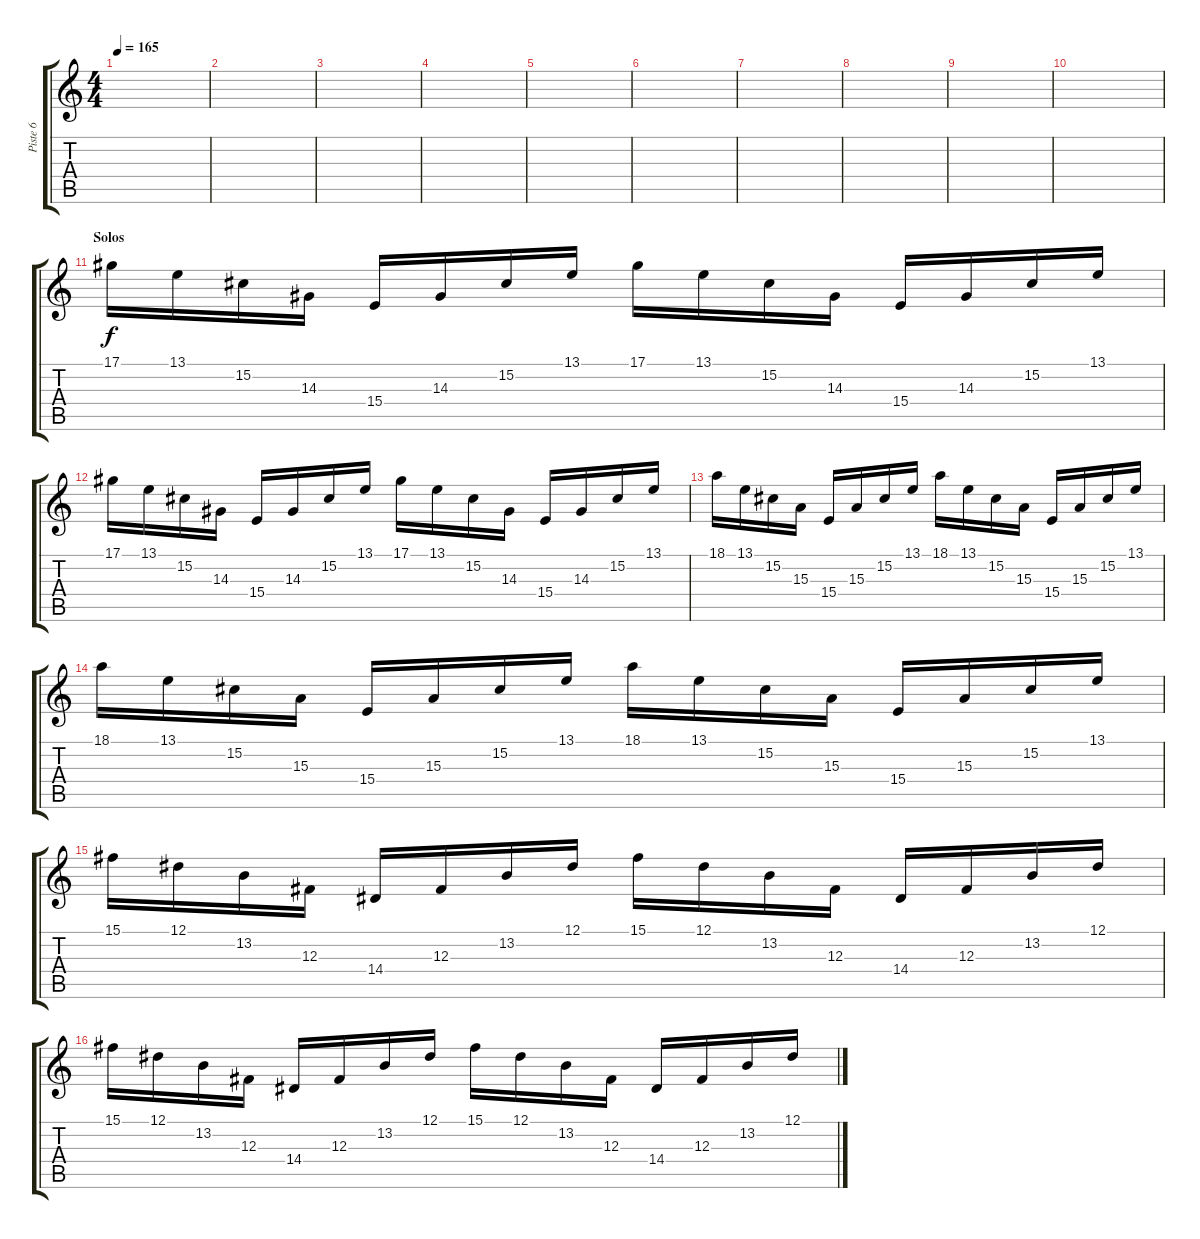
\track ("Piste 6" "Piste 6") {instrument harpsichord}
\staff {score tabs}
\tuning (Eb4 Bb3 Gb3 Db3 Ab2 Eb2) {hide}
\ts (4 4)
\tempo 165
\clef g2
\ks c
|
|
|
|
|
|
|
|
|
|
\section ("" "Solos")
17.1.16 13.1.16 15.2.16 14.3.16 15.4.16 14.3.16 15.2.16 13.1.16 17.1.16 13.1.16 15.2.16 14.3.16 15.4.16 14.3.16 15.2.16 13.1.16 |
17.1.16 13.1.16 15.2.16 14.3.16 15.4.16 14.3.16 15.2.16 13.1.16 17.1.16 13.1.16 15.2.16 14.3.16 15.4.16 14.3.16 15.2.16 13.1.16 |
18.1.16 13.1.16 15.2.16 15.3.16 15.4.16 15.3.16 15.2.16 13.1.16 18.1.16 13.1.16 15.2.16 15.3.16 15.4.16 15.3.16 15.2.16 13.1.16 |
18.1.16 13.1.16 15.2.16 15.3.16 15.4.16 15.3.16 15.2.16 13.1.16 18.1.16 13.1.16 15.2.16 15.3.16 15.4.16 15.3.16 15.2.16 13.1.16 |
15.1.16 12.1.16 13.2.16 12.3.16 14.4.16 12.3.16 13.2.16 12.1.16 15.1.16 12.1.16 13.2.16 12.3.16 14.4.16 12.3.16 13.2.16 12.1.16 |
15.1.16 12.1.16 13.2.16 12.3.16 14.4.16 12.3.16 13.2.16 12.1.16 15.1.16 12.1.16 13.2.16 12.3.16 14.4.16 12.3.16 13.2.16 12.1.16
